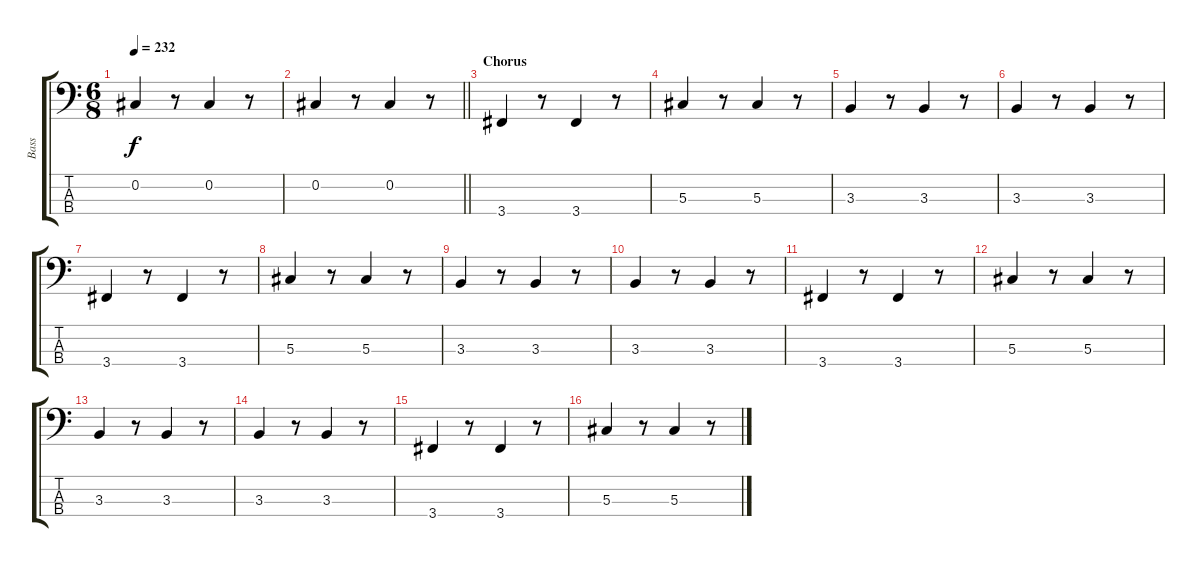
\track ("Bass" "Bass") {instrument electricbasspick}
\staff {score tabs}
\tuning (Gb2 Db2 Ab1 Eb1) {hide}
\ts (6 8)
\tempo 232
\clef f4
\ks c
0.2.4{dy f} r.8 0.2.4 r.8 |
\barLineRight lightlight
0.2.4 r.8 0.2.4 r.8 |
\section ("" "Chorus")
3.4.4 r.8 3.4.4 r.8 |
5.3.4 r.8 5.3.4 r.8 |
3.3.4 r.8 3.3.4 r.8 |
3.3.4 r.8 3.3.4 r.8 |
3.4.4 r.8 3.4.4 r.8 |
5.3.4 r.8 5.3.4 r.8 |
3.3.4 r.8 3.3.4 r.8 |
3.3.4 r.8 3.3.4 r.8 |
3.4.4 r.8 3.4.4 r.8 |
5.3.4 r.8 5.3.4 r.8 |
3.3.4 r.8 3.3.4 r.8 |
3.3.4 r.8 3.3.4 r.8 |
3.4.4 r.8 3.4.4 r.8 |
5.3.4 r.8 5.3.4 r.8
